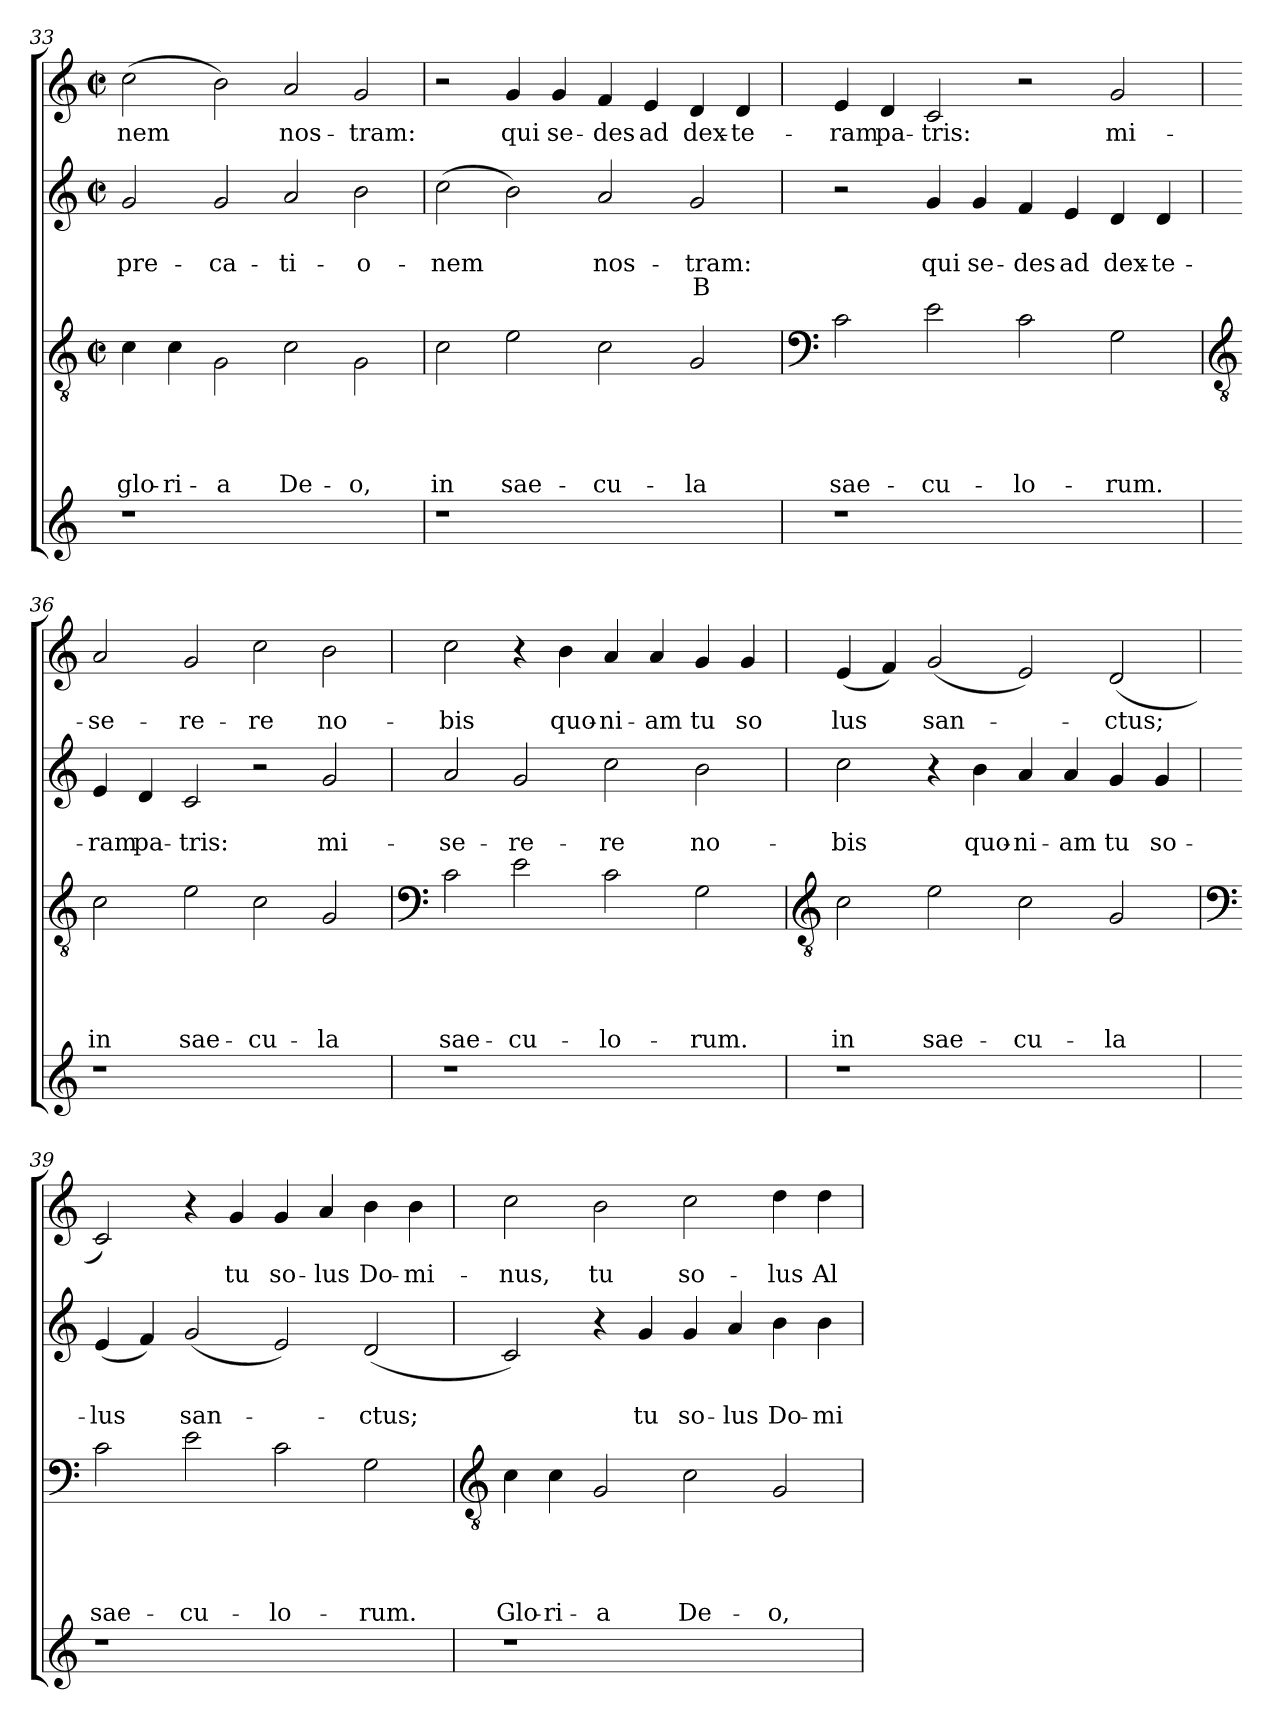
**kern	**kern	**text	**text	**text	**text	**kern	**text	**text	**text	**kern	**text
*part4	*part3	*part3	*part3	*part3	*part3	*part2	*part2	*part2	*part2	*part1	*part1
*staff4	*staff3	*staff3	*staff3	*staff3	*staff3	*staff2	*staff2	*staff2	*staff2	*staff1	*staff1
!!LO:LB:g=z
*clefG2	*clefGv2	*	*	*	*	*clefG2	*	*	*	*clefG2	*
*k[]	*k[]	*	*	*	*	*k[]	*	*	*	*k[]	*
*C:	*C:	*	*	*	*	*C:	*	*	*	*C:	*
*	*M2/2	*	*	*	*	*M2/2	*	*	*	*M2/2	*
*	*met(c|)	*	*	*	*	*met(c|)	*	*	*	*met(c|)	*
=33	=33	=33	=33	=33	=33	=33	=33	=33	=33	=33	=33
!	!	!	!	!	!LO:LY:b	!	!	!LO:LY:b	!	!	!LO:LY:b
1r	4c\	.	.	.	glo-	2g/	.	-pre-	.	(>2cc\	-nem
!	!	!	!	!	!LO:LY:b	!	!	!	!	!	!
.	4c\	.	.	.	-ri-	.	.	.	.	.	.
!	!	!	!	!	!LO:LY:b:rj	!	!	!LO:LY:b	!	!	!
.	2G\	.	.	.	-a	2g/	.	-ca-	.	2b\)	.
!	!	!	!	!	!LO:LY:b	!	!	!LO:LY:b:rj	!	!	!LO:LY:b
1ryy	2c\	.	.	.	De-	2a/	.	-ti-	.	2a/	nos-
!	!	!	!	!	!LO:LY:b	!	!	!LO:LY:b	!	!	!LO:LY:b
.	2G\	.	.	.	-o,	2b\	.	-o-	.	2g/	-tram:
=34	=34	=34	=34	=34	=34	=34	=34	=34	=34	=34	=34
!	!	!	!	!	!LO:LY:b	!	!	!LO:LY:b	!	!	!
1r	2c\	.	.	.	in	(>2cc\	.	-nem	.	2r	.
!	!	!	!	!	!LO:LY:b	!	!	!	!	!	!LO:LY:b
.	2e\	.	.	.	sae-	2b\)	.	.	.	4g/	qui
!	!	!	!	!	!	!	!	!	!	!	!LO:LY:b
.	.	.	.	.	.	.	.	.	.	4g/	se-
!	!	!	!	!	!LO:LY:b	!	!	!LO:LY:b	!	!	!LO:LY:b:rj
1ryy	2c\	.	.	.	-cu-	2a/	.	nos-	.	4f/	-des
!	!	!	!	!	!	!	!	!	!	!	!LO:LY:b
.	.	.	.	.	.	.	.	.	.	4e/	ad
!	!	!	!	!	!LO:LY:b	!	!	!LO:LY:b	!LO:LY:b	!	!LO:LY:b
.	2G/	.	.	.	-la	2g/	.	-tram:	B	4d/	dex-
!	!	!	!	!	!	!	!	!	!	!	!LO:LY:b
.	.	.	.	.	.	.	.	.	.	4d/	-te-
=35	=35	=35	=35	=35	=35	=35	=35	=35	=35	=35	=35
*	*clefF4	*	*	*	*	*	*	*	*	*	*
!	!	!	!	!	!LO:LY:b	!	!	!	!	!	!LO:LY:b:rj
1r	2c\	.	.	.	sae-	2r	.	.	.	4e/	-ram
!	!	!	!	!	!	!	!	!	!	!	!LO:LY:b
.	.	.	.	.	.	.	.	.	.	4d/	pa-
!	!	!	!	!	!LO:LY:b	!	!	!LO:LY:b	!	!	!LO:LY:b
.	2e\	.	.	.	-cu-	4g/	.	qui	.	2c/	-tris:
!	!	!	!	!	!	!	!	!LO:LY:b	!	!	!
.	.	.	.	.	.	4g/	.	se-	.	.	.
!	!	!	!	!	!LO:LY:b	!	!	!LO:LY:b:rj	!	!	!
1ryy	2c\	.	.	.	-lo-	4f/	.	-des	.	2r	.
!	!	!	!	!	!	!	!	!LO:LY:b	!	!	!
.	.	.	.	.	.	4e/	.	ad	.	.	.
!	!	!	!	!	!LO:LY:b	!	!	!LO:LY:b	!	!	!LO:LY:b
.	2G\	.	.	.	-rum.	4d/	.	dex-	.	2g/	mi-
!	!	!	!	!	!	!	!	!LO:LY:b	!	!	!
.	.	.	.	.	.	4d/	.	-te-	.	.	.
=36	=36	=36	=36	=36	=36	=36	=36	=36	=36	=36	=36
*	*clefGv2	*	*	*	*	*	*	*	*	*	*
!	!	!	!	!	!LO:LY:b	!	!	!LO:LY:b:rj	!	!	!LO:LY:b
1r	2c\	.	.	.	in	4e/	.	-ram	.	2a/	-se-
!	!	!	!	!	!	!	!	!LO:LY:b	!	!	!
.	.	.	.	.	.	4d/	.	pa-	.	.	.
!	!	!	!	!	!LO:LY:b	!	!	!LO:LY:b	!	!	!LO:LY:b
.	2e\	.	.	.	sae-	2c/	.	-tris:	.	2g/	-re-
!	!	!	!	!	!LO:LY:b	!	!	!	!	!	!LO:LY:b
1ryy	2c\	.	.	.	-cu-	2r	.	.	.	2cc\	-re
!	!	!	!	!	!LO:LY:b:rj	!	!	!LO:LY:b	!	!	!LO:LY:b
.	2G/	.	.	.	-la	2g/	.	mi-	.	2b\	no-
=37	=37	=37	=37	=37	=37	=37	=37	=37	=37	=37	=37
*	*clefF4	*	*	*	*	*	*	*	*	*	*
!	!	!	!	!	!LO:LY:b	!	!	!LO:LY:b	!	!	!LO:LY:b
1r	2c\	.	.	.	sae-	2a/	.	-se-	.	2cc\	-bis
!	!	!	!	!	!LO:LY:b:rj	!	!	!LO:LY:b	!	!	!
.	2e\	.	.	.	-cu-	2g/	.	-re-	.	4r	.
!	!	!	!	!	!	!	!	!	!	!	!LO:LY:b
.	.	.	.	.	.	.	.	.	.	4b\	quo-
!	!	!	!	!	!LO:LY:b	!	!	!LO:LY:b	!	!	!LO:LY:b
1ryy	2c\	.	.	.	-lo-	2cc\	.	-re	.	4a/	-ni-
!	!	!	!	!	!	!	!	!	!	!	!LO:LY:b:rj
.	.	.	.	.	.	.	.	.	.	4a/	-am
!	!	!	!	!	!LO:LY:b	!	!	!LO:LY:b	!	!	!LO:LY:b
.	2G\	.	.	.	-rum.	2b\	.	no-	.	4g/	tu
!	!	!	!	!	!	!	!	!	!	!	!LO:LY:b
.	.	.	.	.	.	.	.	.	.	4g/	so
!!LO:PB:g=z
=38	=38	=38	=38	=38	=38	=38	=38	=38	=38	=38	=38
*	*clefGv2	*	*	*	*	*	*	*	*	*	*
!	!	!	!	!	!LO:LY:b	!	!	!LO:LY:b	!	!	!LO:LY:b
1r	2c\	.	.	.	in	2cc\	.	-bis	.	(4e/	lus
.	.	.	.	.	.	.	.	.	.	4f/)	.
!	!	!	!	!	!LO:LY:b	!	!	!	!	!	!LO:LY:b
.	2e\	.	.	.	sae-	4r	.	.	.	(2g/	san-
!	!	!	!	!	!	!	!	!LO:LY:b	!	!	!
.	.	.	.	.	.	4b\	.	quo-	.	.	.
!	!	!	!	!	!LO:LY:b	!	!	!LO:LY:b	!	!	!
1ryy	2c\	.	.	.	-cu-	4a/	.	-ni-	.	2e/)	.
!	!	!	!	!	!	!	!	!LO:LY:b	!	!	!
.	.	.	.	.	.	4a/	.	-am	.	.	.
!	!	!	!	!	!LO:LY:b	!	!	!LO:LY:b	!	!	!LO:LY:b
.	2G/	.	.	.	-la	4g/	.	tu	.	(2d/	-ctus;
!	!	!	!	!	!	!	!	!LO:LY:b	!	!	!
.	.	.	.	.	.	4g/	.	so-	.	.	.
=39	=39	=39	=39	=39	=39	=39	=39	=39	=39	=39	=39
*	*clefF4	*	*	*	*	*	*	*	*	*	*
!	!	!	!	!	!LO:LY:b	!	!	!LO:LY:b	!	!	!
1r	2c\	.	.	.	sae-	(4e/	.	-lus	.	2c/)	.
.	.	.	.	.	.	4f/)	.	.	.	.	.
!	!	!	!	!	!LO:LY:b	!	!	!LO:LY:b	!	!	!
.	2e\	.	.	.	-cu-	(2g/	.	san-	.	4r	.
!	!	!	!	!	!	!	!	!	!	!	!LO:LY:b
.	.	.	.	.	.	.	.	.	.	4g/	tu
!	!	!	!	!	!LO:LY:b	!	!	!	!	!	!LO:LY:b
1ryy	2c\	.	.	.	-lo-	2e/)	.	.	.	4g/	so-
!	!	!	!	!	!	!	!	!	!	!	!LO:LY:b
.	.	.	.	.	.	.	.	.	.	4a/	-lus
!	!	!	!	!	!LO:LY:b	!	!	!LO:LY:b	!	!	!LO:LY:b
.	2G\	.	.	.	-rum.	(2d/	.	-ctus;	.	4b\	Do-
!	!	!	!	!	!	!	!	!	!	!	!LO:LY:b
.	.	.	.	.	.	.	.	.	.	4b\	-mi-
=40	=40	=40	=40	=40	=40	=40	=40	=40	=40	=40	=40
*	*clefGv2	*	*	*	*	*	*	*	*	*	*
!	!	!	!	!	!LO:LY:b	!	!	!	!	!	!LO:LY:b
1r	4c\	.	.	.	Glo-	2c/)	.	.	.	2cc\	-nus,
!	!	!	!	!	!LO:LY:b	!	!	!	!	!	!
.	4c\	.	.	.	-ri-	.	.	.	.	.	.
!	!	!	!	!	!LO:LY:b	!	!	!	!	!	!LO:LY:b
.	2G/	.	.	.	-a	4r	.	.	.	2b\	tu
!	!	!	!	!	!	!	!	!LO:LY:b	!	!	!
.	.	.	.	.	.	4g/	.	tu	.	.	.
!	!	!	!	!	!LO:LY:b	!	!	!LO:LY:b	!	!	!LO:LY:b
1ryy	2c\	.	.	.	De-	4g/	.	so-	.	2cc\	so-
!	!	!	!	!	!	!	!	!LO:LY:b	!	!	!
.	.	.	.	.	.	4a/	.	-lus	.	.	.
!	!	!	!	!	!LO:LY:b	!	!	!LO:LY:b	!	!	!LO:LY:b
.	2G/	.	.	.	-o,	4b\	.	Do-	.	4dd\	-lus
!	!	!	!	!	!	!	!	!LO:LY:b	!	!	!LO:LY:b
.	.	.	.	.	.	4b\	.	-mi-	.	4dd\	Al-
=	=	=	=	=	=	=	=	=	=	=	=
*-	*-	*-	*-	*-	*-	*-	*-	*-	*-	*-	*-
